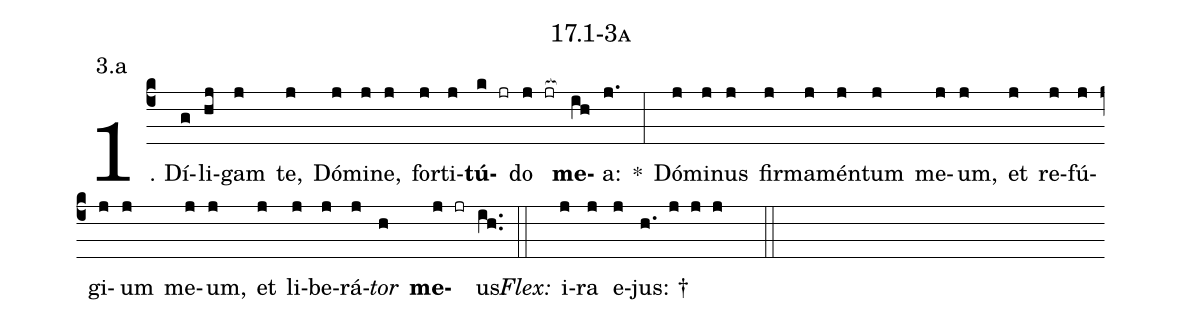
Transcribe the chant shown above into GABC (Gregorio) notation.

name: 17.1-3a;
annotation: 3.a;
%%
(c4)1. Dí(g)li(hj)gam(j) te,(j) Dó(j)mi(j)ne,(j) for(j)ti(j)<b>tú</b>(k jr)do(j jr[ocb:1{]) <b>me</b>(ih[ocb:0}])a:(j.) *(:) Dó(j)mi(j)nus(j) fir(j)ma(j)mén(j)tum(j) me(j)um,(j) et(j) re(j)fú(j)gi(j)um(j) me(j)um,(j) et(j) li(j)be(j)rá(j)<i>tor</i>(h) <b>me</b>(j jr)us.(ih..) (::)
<i>Flex:</i>()  i(j)ra(j) e(j)jus: †(h. j j j  ::)
